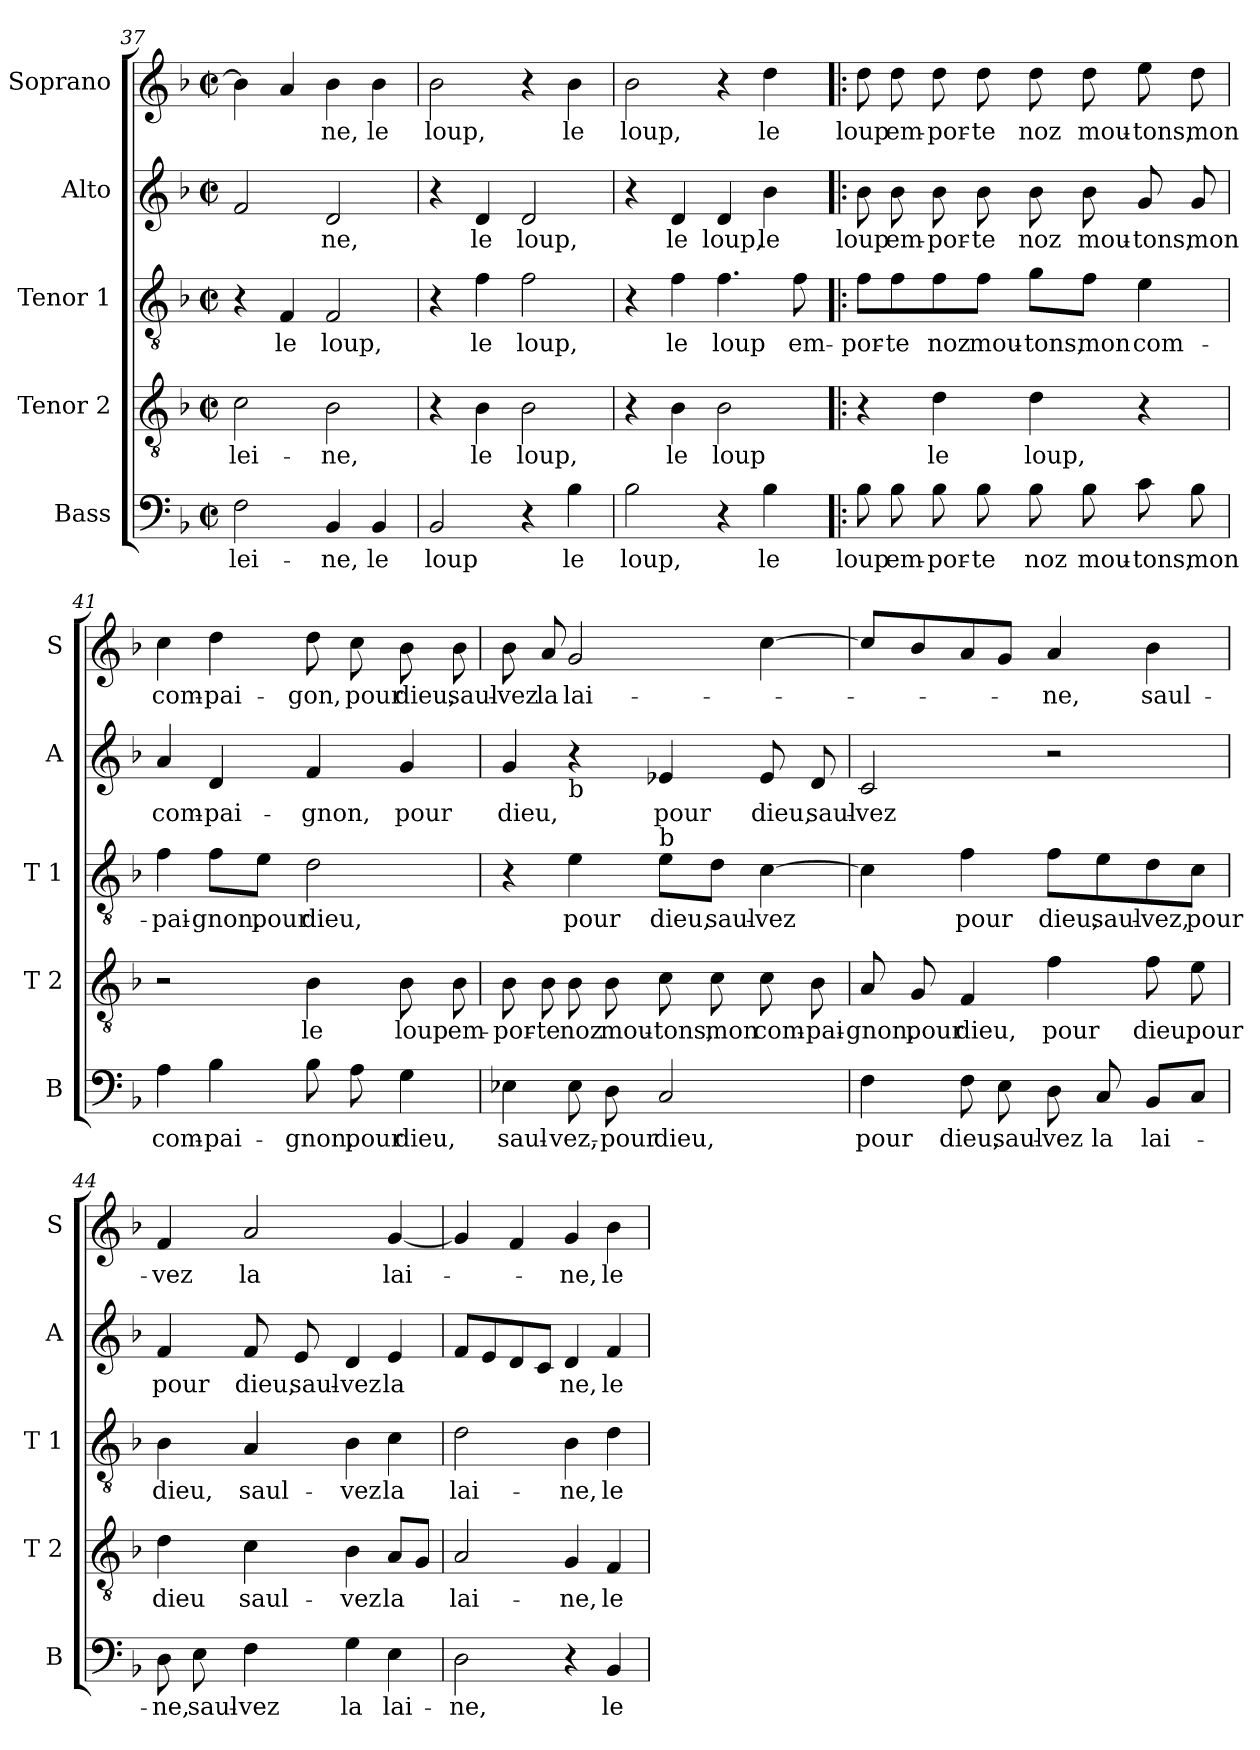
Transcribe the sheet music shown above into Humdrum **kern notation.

**kern	**text	**kern	**text	**kern	**text	**kern	**text	**kern	**text
*part5	*part5	*part4	*part4	*part3	*part3	*part2	*part2	*part1	*part1
*staff5	*staff5	*staff4	*staff4	*staff3	*staff3	*staff2	*staff2	*staff1	*staff1
*I"Bass	*	*I"Tenor 2	*	*I"Tenor 1	*	*I"Alto	*	*I"Soprano	*
*I'B	*	*I'T 2	*	*I'T 1	*	*I'A	*	*I'S	*
*clefF4	*	*clefGv2	*	*clefGv2	*	*clefG2	*	*clefG2	*
*k[b-]	*	*k[b-]	*	*k[b-]	*	*k[b-]	*	*k[b-]	*
*F:	*	*F:	*	*F:	*	*F:	*	*F:	*
*M2/2	*	*M2/2	*	*M2/2	*	*M2/2	*	*M2/2	*
*met(c|)	*	*met(c|)	*	*met(c|)	*	*met(c|)	*	*met(c|)	*
=37	=37	=37	=37	=37	=37	=37	=37	=37	=37
2F\	-lei-	2c\	-lei-	4r	.	2f/	.	4b-\]	.
.	.	.	.	4F/	le	.	.	4a/	.
4BB-/	-ne,	2B-\	-ne,	2F/	loup,	2d/	-ne,	4b-\	-ne,
4BB-/	le	.	.	.	.	.	.	4b-\	le
=38	=38	=38	=38	=38	=38	=38	=38	=38	=38
2BB-/	loup	4r	.	4r	.	4r	.	2b-\	loup,
.	.	4B-\	le	4f\	le	4d/	le	.	.
4r	.	2B-\	loup,	2f\	loup,	2d/	loup,	4r	.
4B-\	le	.	.	.	.	.	.	4b-\	le
=39	=39	=39	=39	=39	=39	=39	=39	=39	=39
2B-\	loup,	4r	.	4r	.	4r	.	2b-\	loup,
.	.	4B-\	le	4f\	le	4d/	le	.	.
4r	.	2B-\	loup	4.f\	loup	4d/	loup,	4r	.
4B-\	le	.	.	.	.	4b-\	le	4dd\	le
.	.	.	.	8f\	em-	.	.	.	.
!!LO:PB:g=z
=40!|:	=40!|:	=40!|:	=40!|:	=40!|:	=40!|:	=40!|:	=40!|:	=40!|:	=40!|:
8B-\	loup	4r	.	8f\L	-por-	8b-\	loup	8dd\	loup
8B-\	em-	.	.	8f\	-te	8b-\	em-	8dd\	em-
8B-\	-por-	4d\	le	8f\	noz	8b-\	-por-	8dd\	-por-
8B-\	-te	.	.	8f\J	mou-	8b-\	-te	8dd\	-te
8B-\	noz	4d\	loup,	8g\L	-tons,	8b-\	noz	8dd\	noz
8B-\	mou-	.	.	8f\J	mon	8b-\	mou-	8dd\	mou-
8c\	-tons,	4r	.	4e\	com-	8g/	-tons,	8ee\	-tons,
8B-\	mon	.	.	.	.	8g/	mon	8dd\	mon
=41	=41	=41	=41	=41	=41	=41	=41	=41	=41
4A\	com-	2r	.	4f\	-pai-	4a/	com-	4cc\	com-
4B-\	-pai-	.	.	8f\L	-gnon,	4d/	-pai-	4dd\	-pai-
.	.	.	.	8e\J	pour	.	.	.	.
8B-\	-gnon,	4B-\	le	2d\	dieu,	4f/	-gnon,	8dd\	-gon,
8A\	pour	.	.	.	.	.	.	8cc\	pour
4G\	dieu,	8B-\	loup	.	.	4g/	pour	8b-\	dieu,
.	.	8B-\	em-	.	.	.	.	8b-\	saul-
=42	=42	=42	=42	=42	=42	=42	=42	=42	=42
4E-X\	saul-	8B-\	-por-	4r	.	4g/	dieu,	8b-\	-vez
.	.	8B-\	-te	.	.	.	.	8a/	la
!	!	!	!	!	!	!LO:TX:b:t=b	!	!	!
8E-\	-vez,-	8B-\	noz	4e\	pour	4r	.	2g/	lai-
8D\	-pour	8B-\	mou-	.	.	.	.	.	.
!	!	!	!	!LO:TX:a:t=b	!	!	!	!	!
2C/	dieu,	8c\	-tons,	8e\L	dieu,	4e-X/	pour	.	.
.	.	8c\	mon	8d\J	saul-	.	.	.	.
.	.	8c\	com-	[4c\	-vez	8e-/	dieu,	[4cc\	.
.	.	8B-\	-pai-	.	.	8d/	saul-	.	.
!!LO:LB:g=z
=43	=43	=43	=43	=43	=43	=43	=43	=43	=43
4F\	pour	8A/	-gnon,	4c\]	.	2c/	-vez	8cc/L]	.
.	.	8G/	pour	.	.	.	.	8b-/	.
8F\	dieu,	4F/	dieu,	4f\	pour	.	.	8a/	.
8E\	saul-	.	.	.	.	.	.	8g/J	.
8D\	-vez	4f\	pour	8f\L	dieu,	2r	.	4a/	-ne,
8C/	la	.	.	8e\	saul-	.	.	.	.
8BB-/L	lai-	8f\	dieu,	8d\	-vez,	.	.	4b-\	saul-
8C/J	.	8e\	pour	8c\J	pour	.	.	.	.
=44	=44	=44	=44	=44	=44	=44	=44	=44	=44
8D\	-ne,	4d\	dieu	4B-\	dieu,	4f/	pour	4f/	-vez
8E\	saul-	.	.	.	.	.	.	.	.
4F\	-vez	4c\	saul-	4A/	saul-	8f/	dieu,	2a/	la
.	.	.	.	.	.	8e/	saul-	.	.
4G\	la	4B-\	-vez	4B-\	-vez	4d/	-vez	.	.
4E\	lai-	8A/L	la	4c\	la	4e/	la	[4g/	lai-
.	.	8G/J	.	.	.	.	.	.	.
=45	=45	=45	=45	=45	=45	=45	=45	=45	=45
2D\	-ne,	2A/	lai-	2d\	lai-	8f/L	.	4g/]	.
.	.	.	.	.	.	8e/	.	.	.
.	.	.	.	.	.	8d/	.	4f/	.
.	.	.	.	.	.	8c/J	.	.	.
4r	.	4G/	-ne,	4B-\	-ne,	4d/	ne,	4g/	-ne,
4BB-/	le	4F/	le	4d\	le	4f/	le	4b-\	le
=	=	=	=	=	=	=	=	=	=
*-	*-	*-	*-	*-	*-	*-	*-	*-	*-
